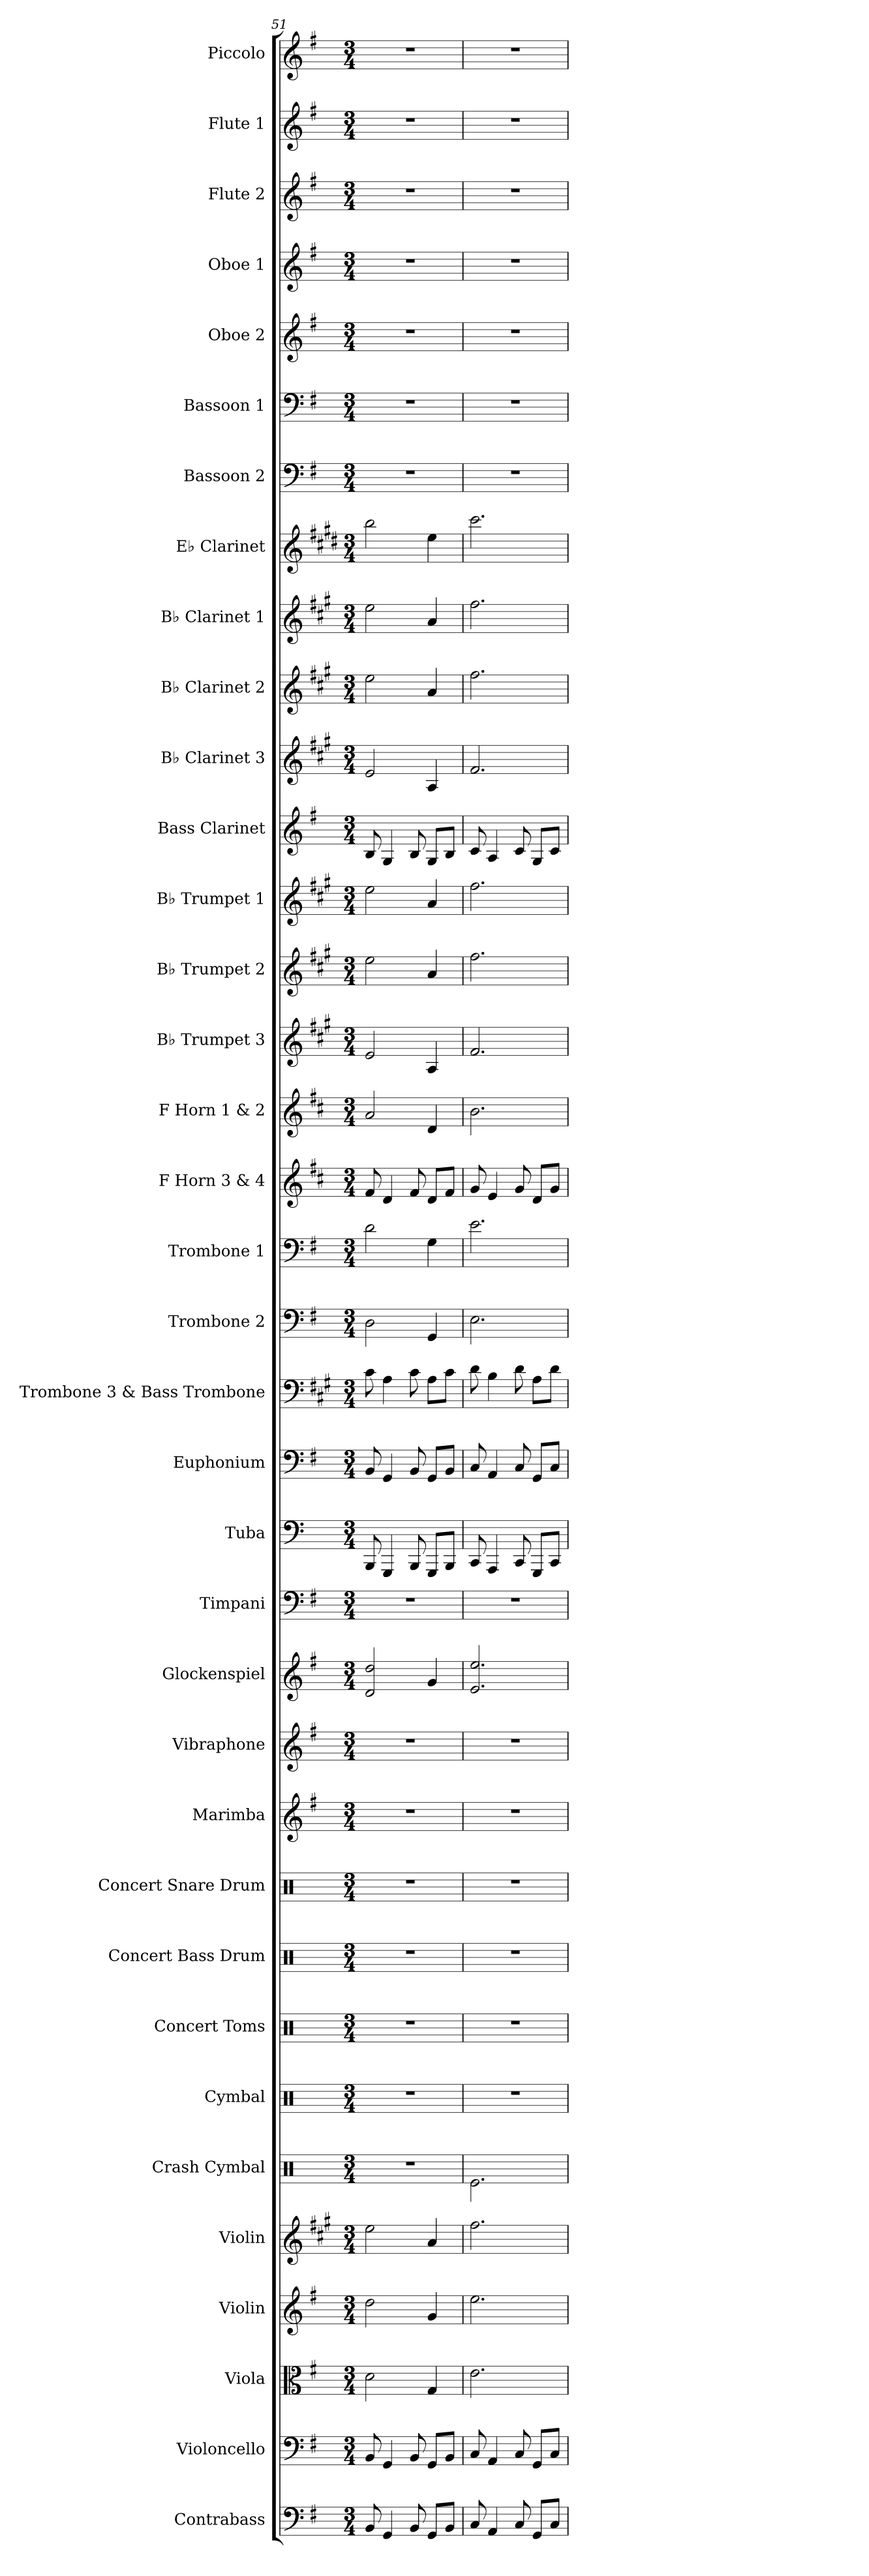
**kern	**kern	**kern	**kern	**kern	**kern	**kern	**kern	**kern	**kern	**kern	**kern	**kern	**kern	**kern	**kern	**kern	**kern	**kern	**kern	**kern	**kern	**kern	**kern	**kern	**kern	**kern	**kern	**kern	**kern	**kern	**kern	**kern	**kern	**kern	**kern
*part36	*part35	*part34	*part33	*part32	*part31	*part30	*part29	*part28	*part27	*part26	*part25	*part24	*part23	*part22	*part21	*part20	*part19	*part18	*part17	*part16	*part15	*part14	*part13	*part12	*part11	*part10	*part9	*part8	*part7	*part6	*part5	*part4	*part3	*part2	*part1
*staff36	*staff35	*staff34	*staff33	*staff32	*staff31	*staff30	*staff29	*staff28	*staff27	*staff26	*staff25	*staff24	*staff23	*staff22	*staff21	*staff20	*staff19	*staff18	*staff17	*staff16	*staff15	*staff14	*staff13	*staff12	*staff11	*staff10	*staff9	*staff8	*staff7	*staff6	*staff5	*staff4	*staff3	*staff2	*staff1
*I"Contrabass	*I"Violoncello	*I"Viola	*I"Violin	*I"Violin	*I"Crash Cymbal	*I"Cymbal	*I"Concert Toms	*I"Concert Bass Drum	*I"Concert Snare Drum	*I"Marimba	*I"Vibraphone	*I"Glockenspiel	*I"Timpani	*I"Tuba	*I"Euphonium	*I"Trombone 3 &amp; Bass Trombone	*I"Trombone 2	*I"Trombone 1	*I"F Horn 3 &amp; 4	*I"F Horn 1 &amp; 2	*I"B♭ Trumpet 3	*I"B♭ Trumpet 2	*I"B♭ Trumpet 1	*I"Bass Clarinet	*I"B♭ Clarinet 3	*I"B♭ Clarinet 2	*I"B♭ Clarinet 1	*I"E♭ Clarinet	*I"Bassoon 2	*I"Bassoon 1	*I"Oboe 2	*I"Oboe 1	*I"Flute 2	*I"Flute 1	*I"Piccolo
*I'Cb.	*I'Vc.	*I'Vla.	*I'Vln.	*I'Vln.	*I'Cr. Cym.	*I'Cym.	*I'C. Toms	*I'Con. BD	*I'Con. Sn.	*I'Mrm.	*I'Vib.	*I'Glock.	*I'Timp.	*I'Tba.	*I'Euph.	*I'Tbn. 3 B. Tbn.	*I'Tbn. 2	*I'Tbn. 1	*I'F Hn. 3 4	*I'F Hn. 1 2	*I'B♭ Tpt. 3	*I'B♭ Tpt. 2	*I'B♭ Tpt. 1	*I'B. Cl.	*I'B♭ Cl. 3	*I'B♭ Cl. 2	*I'B♭ Cl. 1	*I'E♭ Cl.	*I'Bsn. 2	*I'Bsn. 1	*I'Ob. 2	*I'Ob. 1	*I'Fl. 2	*I'Fl. 1	*I'Picc.
*clefF4	*clefF4	*clefC3	*clefG2	*clefG2	*clefX	*clefX	*clefX	*clefX	*clefX	*clefG2	*clefG2	*clefG2	*clefF4	*clefF4	*clefF4	*clefF4	*clefF4	*clefF4	*clefG2	*clefG2	*clefG2	*clefG2	*clefG2	*clefG2	*clefG2	*clefG2	*clefG2	*clefG2	*clefF4	*clefF4	*clefG2	*clefG2	*clefG2	*clefG2	*clefG2
*ITrd7c12	*	*	*	*ITrd1c2	*	*	*	*	*	*	*	*ITrd-14c-24	*	*	*	*ITrd1c2	*	*	*ITrd4c7	*ITrd4c7	*ITrd1c2	*ITrd1c2	*ITrd1c2	*ITrd8c14	*ITrd1c2	*ITrd1c2	*ITrd1c2	*ITrd-2c-3	*	*	*	*	*	*	*ITrd-7c-12
*k[f#]	*k[f#]	*k[f#]	*k[f#]	*k[f#]	*k[]	*k[]	*k[]	*k[]	*k[]	*k[f#]	*k[f#]	*k[f#]	*k[f#]	*k[]	*k[f#]	*k[f#]	*k[f#]	*k[f#]	*k[f#]	*k[f#]	*k[f#]	*k[f#]	*k[f#]	*k[f#]	*k[f#]	*k[f#]	*k[f#]	*k[f#]	*k[f#]	*k[f#]	*k[f#]	*k[f#]	*k[f#]	*k[f#]	*k[f#]
*M3/4	*M3/4	*M3/4	*M3/4	*M3/4	*M3/4	*M3/4	*M3/4	*M3/4	*M3/4	*M3/4	*M3/4	*M3/4	*M3/4	*M3/4	*M3/4	*M3/4	*M3/4	*M3/4	*M3/4	*M3/4	*M3/4	*M3/4	*M3/4	*M3/4	*M3/4	*M3/4	*M3/4	*M3/4	*M3/4	*M3/4	*M3/4	*M3/4	*M3/4	*M3/4	*M3/4
=51	=51	=51	=51	=51	=51	=51	=51	=51	=51	=51	=51	=51	=51	=51	=51	=51	=51	=51	=51	=51	=51	=51	=51	=51	=51	=51	=51	=51	=51	=51	=51	=51	=51	=51	=51
8BBB/	8BB/	2d\	2dd\	2dd\	2.r	2.r	2.r	2.r	2.r	2.r	2.r	2ddd/ 2dddd/	2.r	8BBB/	8BB/	8B\	2D\	2d\	8B/	2d/	2d/	2dd\	2dd\	8BB/	2d/	2dd\	2dd\	2ddd\	2.r	2.r	2.r	2.r	2.r	2.r	2.r
4GGG/	4GG/	.	.	.	.	.	.	.	.	.	.	.	.	4GGG/	4GG/	4G\	.	.	4G/	.	.	.	.	4GG/	.	.	.	.	.	.	.	.	.	.	.
8BBB/	8BB/	.	.	.	.	.	.	.	.	.	.	.	.	8BBB/	8BB/	8B\	.	.	8B/	.	.	.	.	8BB/	.	.	.	.	.	.	.	.	.	.	.
8GGG/L	8GG/L	4G/	4g/	4g/	.	.	.	.	.	.	.	4ggg/	.	8GGG/L	8GG/L	8G\L	4GG/	4G\	8G/L	4G/	4G/	4g/	4g/	8GG/L	4G/	4g/	4g/	4gg\	.	.	.	.	.	.	.
8BBB/J	8BB/J	.	.	.	.	.	.	.	.	.	.	.	.	8BBB/J	8BB/J	8B\J	.	.	8B/J	.	.	.	.	8BB/J	.	.	.	.	.	.	.	.	.	.	.
=52	=52	=52	=52	=52	=52	=52	=52	=52	=52	=52	=52	=52	=52	=52	=52	=52	=52	=52	=52	=52	=52	=52	=52	=52	=52	=52	=52	=52	=52	=52	=52	=52	=52	=52	=52
8CC/	8C/	2.e\	2.ee\	2.ee\	2.Re\	2.r	2.r	2.r	2.r	2.r	2.r	2.eee/ 2.eeee/	2.r	8CC/	8C/	8c\	2.E\	2.e\	8c/	2.e\	2.e/	2.ee\	2.ee\	8C/	2.e/	2.ee\	2.ee\	2.eee\	2.r	2.r	2.r	2.r	2.r	2.r	2.r
4AAA/	4AA/	.	.	.	.	.	.	.	.	.	.	.	.	4AAA/	4AA/	4A\	.	.	4A/	.	.	.	.	4AA/	.	.	.	.	.	.	.	.	.	.	.
8CC/	8C/	.	.	.	.	.	.	.	.	.	.	.	.	8CC/	8C/	8c\	.	.	8c/	.	.	.	.	8C/	.	.	.	.	.	.	.	.	.	.	.
8GGG/L	8GG/L	.	.	.	.	.	.	.	.	.	.	.	.	8GGG/L	8GG/L	8G\L	.	.	8G/L	.	.	.	.	8GG/L	.	.	.	.	.	.	.	.	.	.	.
8CC/J	8C/J	.	.	.	.	.	.	.	.	.	.	.	.	8CC/J	8C/J	8c\J	.	.	8c/J	.	.	.	.	8C/J	.	.	.	.	.	.	.	.	.	.	.
=	=	=	=	=	=	=	=	=	=	=	=	=	=	=	=	=	=	=	=	=	=	=	=	=	=	=	=	=	=	=	=	=	=	=	=
*-	*-	*-	*-	*-	*-	*-	*-	*-	*-	*-	*-	*-	*-	*-	*-	*-	*-	*-	*-	*-	*-	*-	*-	*-	*-	*-	*-	*-	*-	*-	*-	*-	*-	*-	*-
